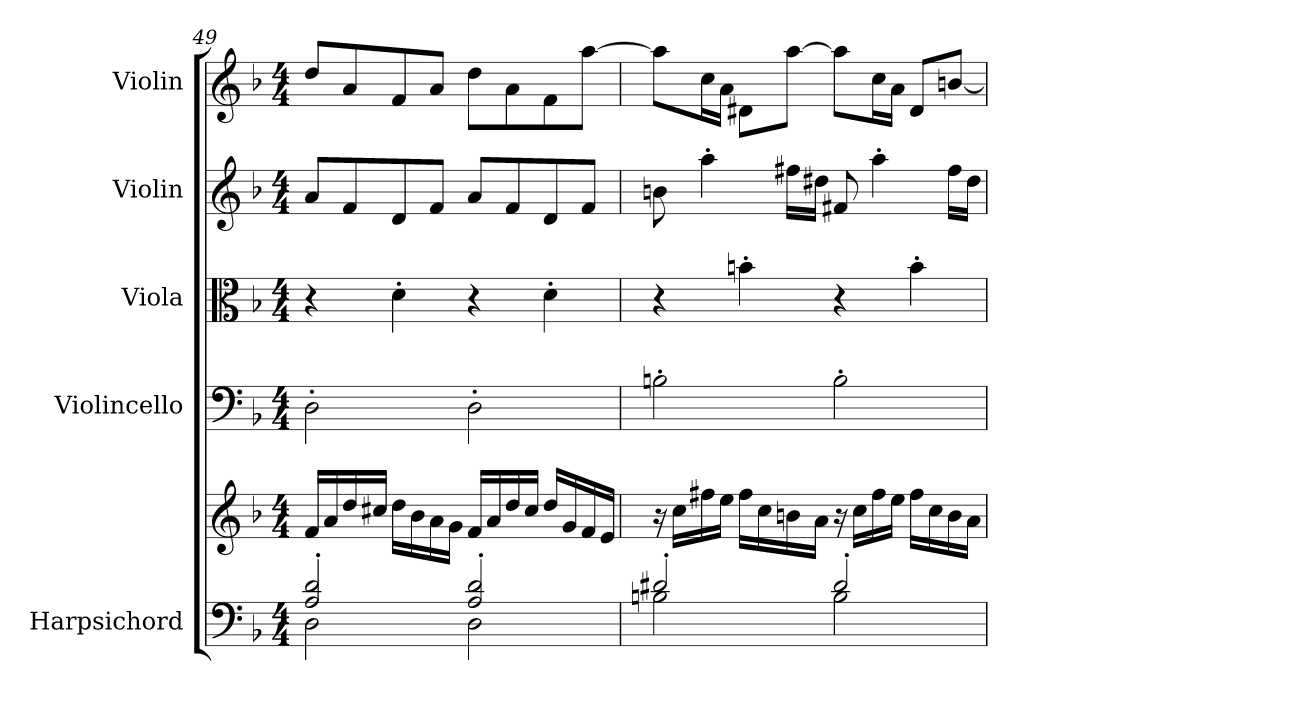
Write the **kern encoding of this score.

**kern	**kern	**kern	**kern	**kern	**kern
*part5	*part5	*part4	*part3	*part2	*part1
*staff6	*staff5	*staff4	*staff3	*staff2	*staff1
*I"Harpsichord	*	*I"Violincello	*I"Viola	*I"Violin	*I"Violin
*I'Hpschd	*	*I'Vc	*I'Vla	*I'Vln	*I'Vln
!!LO:PB:g=z
*clefF4	*clefG2	*clefF4	*clefC3	*clefG2	*clefG2
*k[b-]	*k[b-]	*k[b-]	*k[b-]	*k[b-]	*k[b-]
*M4/4	*M4/4	*M4/4	*M4/4	*M4/4	*M4/4
=49	=49	=49	=49	=49	=49
*^	*	*	*	*	*
2A/' 2d/'	2D\	16f/LL	2D'\	4r	8a/L	8dd/L
.	.	16a/	.	.	.	.
.	.	16dd/	.	.	8f/	8a/
.	.	16cc#X/JJ	.	.	.	.
.	.	16dd\LL	.	4d'\	8d/	8f/
.	.	16b-\	.	.	.	.
.	.	16a\	.	.	8f/J	8a/J
.	.	16g\JJ	.	.	.	.
2A/' 2d/'	2D\	16f/LL	2D'\	4r	8a/L	8dd\L
.	.	16a/	.	.	.	.
.	.	16dd/	.	.	8f/	8a\
.	.	16cc#/JJ	.	.	.	.
.	.	16dd/LL	.	4d'\	8d/	8f\
.	.	16g/	.	.	.	.
.	.	16f/	.	.	8f/J	[8aa\J
.	.	16e/JJ	.	.	.	.
=50	=50	=50	=50	=50	=50	=50
2d#X'/	2Bn\	16r	2Bn'\	4r	8bn\	8aa\L]
.	.	16cc\LL	.	.	.	.
.	.	16ff#X\	.	.	4aa'\	16cc\L
.	.	16ee\JJ	.	.	.	16a\JJ
.	.	16ff#\LL	.	4bn'\	.	8d#X\L
.	.	16cc\	.	.	.	.
.	.	16bn\	.	.	16ff#X\LL	[8aa\J
.	.	16a\JJ	.	.	16dd#X\JJ	.
2d#'/	2B\	16r	2B'\	4r	8f#X/	8aa\L]
.	.	16cc\LL	.	.	.	.
.	.	16ff#\	.	.	4aa'\	16cc\L
.	.	16ee\JJ	.	.	.	16a\JJ
.	.	16ff#\LL	.	4b'\	.	8d#/L
.	.	16cc\	.	.	.	.
.	.	16b\	.	.	16ff#\LL	[8bn/J
.	.	16a\JJ	.	.	16dd#\JJ	.
*v	*v	*	*	*	*	*
=	=	=	=	=	=
*-	*-	*-	*-	*-	*-
